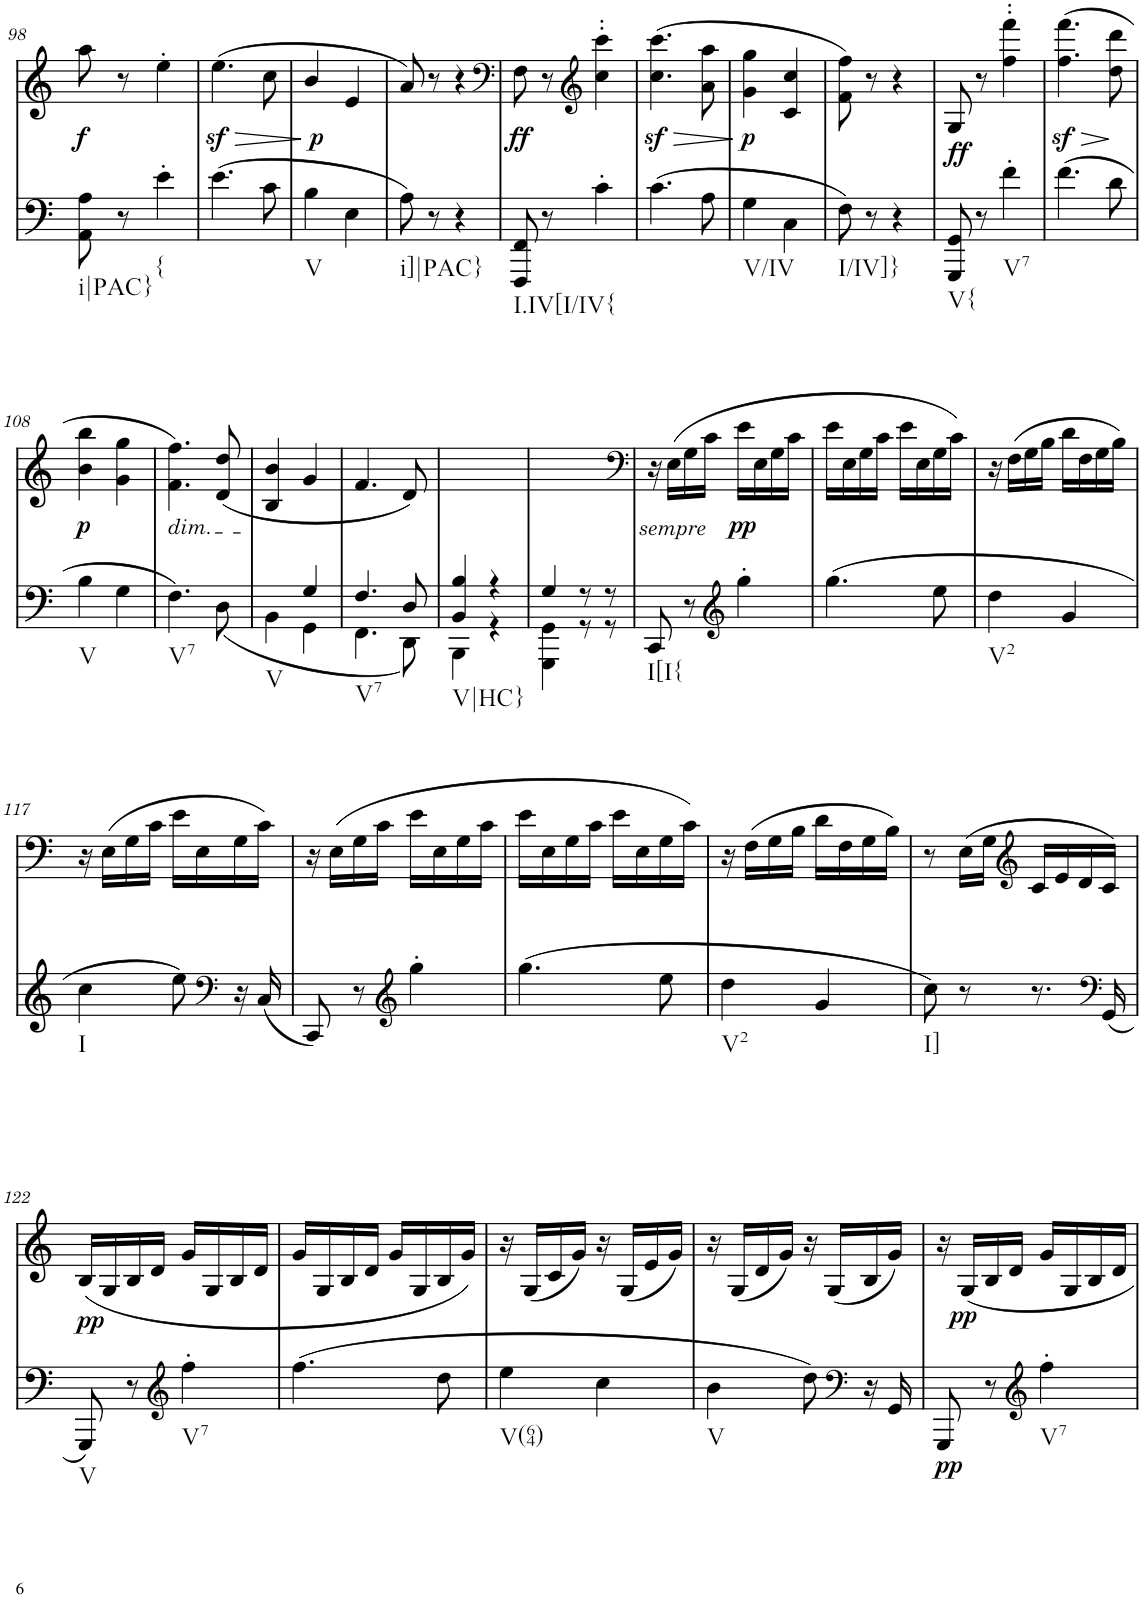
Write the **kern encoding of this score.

**kern	**dynam	**kern	**text	**dynam
*part2	*part2	*part1	*part1	*part1
*staff2	*staff2	*staff1	*staff1	*staff1
*I"piano	*	*I"piano	*	*
*I'Pno	*	*I'Pno	*	*
!!LO:PB:g=z
*clefF4	*	*clefG2	*	*
*k[]	*	*k[]	*	*
*M2/4	*	*M2/4	*	*
=98	=98	=98	=98	=98
!LO:TX:b:t=i|PAC}	!	!	!	!
!	!	!	!	!LO:DY:b
8AA\ 8A\	.	8aa\	.	f
8r	.	8r	.	.
!LO:TX:b:t={	!	!	!	!
4e'\	.	4ee'\	.	.
=99	=99	=99	=99	=99
!	!	!	!LO:LY:b	!LO:HP:b
(4.e\	.	(4.eez<\	>	>
8c\	.	8cc\	.	.
.	.	.	.	]
=100	=100	=100	=100	=100
!LO:TX:b:t=V	!	!	!	!
!	!	!	!	!LO:DY:b
4B\	.	4b/	.	p
4E\	.	4e/	.	.
=101	=101	=101	=101	=101
!LO:TX:b:t=i]|PAC}	!	!	!	!
8A\)	.	8a/)	.	.
8r	.	8r	.	.
4r	.	4r	.	.
=102	=102	=102	=102	=102
*	*	*clefF4	*	*
!LO:TX:b:t=I.IV[I/IV{	!	!	!	!
!	!	!	!LO:LY:b	!LO:DY:b
8FFF/ 8FF/	.	8F\	ff	ff
8r	.	8r	.	.
*	*	*clefG2	*	*
4c'\	.	4cc\' 4ccc\'	.	.
=103	=103	=103	=103	=103
!	!	!	!LO:LY:b	!LO:HP:b
(4.c\	.	(4.cc\z< 4.ccc\z<	>	>
8A\	.	8a\ 8aa\	.	.
.	.	.	.	]
=104	=104	=104	=104	=104
!LO:TX:b:t=V/IV	!	!	!	!
!	!	!	!LO:LY:b	!LO:DY:b
4G\	.	4g\ 4gg\	p	p
4C\	.	4c/ 4cc/	.	.
=105	=105	=105	=105	=105
!LO:TX:b:t=I/IV]}	!	!	!	!
8F\)	.	8f\ 8ff\)	.	.
8r	.	8r	.	.
4r	.	4r	.	.
=106	=106	=106	=106	=106
!LO:TX:b:t=V{	!	!	!	!
!	!LO:DY:a	!	!LO:LY:b	!
8GGG/ 8GG/	ff	8G/	ff	.
8r	.	8r	.	.
!LO:TX:b:t=V7	!	!	!	!
4f'\	.	4ff\' 4fff\'	.	.
=107	=107	=107	=107	=107
!	!	!	!LO:LY:b	!LO:HP:b
(4.f\	.	(4.ff\z< 4.fff\z<	>	>
8d\	.	8dd\ 8ddd\	.	.
.	.	.	.	]
!!LO:LB:g=z
=108	=108	=108	=108	=108
!LO:TX:b:t=V	!	!	!	!
!	!	!	!LO:LY:b	!LO:DY:b
4B\	.	4b\ 4bb\	p	p
4G\	.	4g\ 4gg\	.	.
=109	=109	=109	=109	=109
!	!	!LO:TX:b:i:t=dim.	!	!
!LO:TX:b:t=V7	!	!	!	!
4.F\)	.	4.f\ 4.ff\)	.	.
(<8D\	.	(8d/ 8dd/	.	.
=110	=110	=110	=110	=110
*^	*	*	*	*
!LO:TX:b:t=V	!	!	!	!	!
4BB\	4ryy	.	4B/ 4b/	.	.
4G/	4GG\	.	4g/	.	.
=111	=111	=111	=111	=111	=111
!LO:TX:b:t=V7	!	!	!	!	!
4.F/	4.FF\	.	4.f/	.	.
8D/	8DD\)	.	8d/)	.	.
=112	=112	=112	=112	=112	=112
!LO:TX:b:t=V|HC}	!	!	!	!	!
4BB/ 4B/	4BBB\	.	2ryy	.	.
4r	4r	.	.	.	.
=113	=113	=113	=113	=113	=113
4G/	4GGG\ 4GG\	.	2ryy	.	.
8r	8r	.	.	.	.
8r	8r	.	.	.	.
*v	*v	*	*	*	*
=114	=114	=114	=114	=114
*	*	*clefF4	*	*
*^	*	*	*	*
!LO:TX:b:t=I[I{	!	!	!	!	!
*v	*v	*	*	*	*
8CC/	.	16r	.	.
!	!	!	!LO:LY:b	!LO:DY:b
.	.	(16E\LL	pp	other-dynamics
8r	.	16G\	.	.
.	.	16c\JJ	.	.
*clefG2	*	*	*	*
!	!	!	!	!LO:DY:b
4gg'\	.	16e\LL	.	pp
.	.	16E\	.	.
.	.	16G\	.	.
.	.	16c\JJ	.	.
=115	=115	=115	=115	=115
(4.gg\	.	16e\LL	.	.
.	.	16E\	.	.
.	.	16G\	.	.
.	.	16c\JJ	.	.
.	.	16e\LL	.	.
.	.	16E\	.	.
8ee\	.	16G\	.	.
.	.	16c\JJ)	.	.
=116	=116	=116	=116	=116
!LO:TX:b:t=V2	!	!	!	!
4dd\	.	16r	.	.
.	.	(16F\LL	.	.
.	.	16G\	.	.
.	.	16B\JJ	.	.
4g/	.	16d\LL	.	.
.	.	16F\	.	.
.	.	16G\	.	.
.	.	16B\JJ)	.	.
!!LO:LB:g=z
=117	=117	=117	=117	=117
!LO:TX:b:t=I	!	!	!	!
4cc\	.	16r	.	.
.	.	(16E\LL	.	.
.	.	16G\	.	.
.	.	16c\JJ	.	.
8ee\)	.	16e\LL	.	.
.	.	16E\	.	.
*clefF4	*	*	*	*
16r	.	16G\	.	.
(16C/	.	16c\JJ)	.	.
=118	=118	=118	=118	=118
8CC/)	.	16r	.	.
.	.	(16E\LL	.	.
8r	.	16G\	.	.
.	.	16c\JJ	.	.
*clefG2	*	*	*	*
4gg'\	.	16e\LL	.	.
.	.	16E\	.	.
.	.	16G\	.	.
.	.	16c\JJ	.	.
=119	=119	=119	=119	=119
(4.gg\	.	16e\LL	.	.
.	.	16E\	.	.
.	.	16G\	.	.
.	.	16c\JJ	.	.
.	.	16e\LL	.	.
.	.	16E\	.	.
8ee\	.	16G\	.	.
.	.	16c\JJ)	.	.
=120	=120	=120	=120	=120
!LO:TX:b:t=V2	!	!	!	!
4dd\	.	16r	.	.
.	.	(16F\LL	.	.
.	.	16G\	.	.
.	.	16B\JJ	.	.
4g/	.	16d\LL	.	.
.	.	16F\	.	.
.	.	16G\	.	.
.	.	16B\JJ)	.	.
=121	=121	=121	=121	=121
!LO:TX:b:t=I]	!	!	!	!
8cc\)	.	8r	.	.
8r	.	(16E\LL	.	.
.	.	16G\JJ	.	.
*	*	*clefG2	*	*
8.r	.	16c/LL	.	.
.	.	16e/	.	.
.	.	16d/	.	.
*clefF4	*	*	*	*
!	!	!	!LO:LY:b	!
(16GG/	.	16c/JJ)	pp	.
!!LO:LB:g=z
=122	=122	=122	=122	=122
!LO:TX:b:t=V	!	!	!	!
!	!LO:DY:a	!	!	!
8GGG/)	pp	(16B/LL	.	.
.	.	16G/	.	.
8r	.	16B/	.	.
.	.	16d/JJ	.	.
*clefG2	*	*	*	*
!LO:TX:b:t=V7	!	!	!	!
4ff'\	.	16g/LL	.	.
.	.	16G/	.	.
.	.	16B/	.	.
.	.	16d/JJ	.	.
=123	=123	=123	=123	=123
(4.ff\	.	16g/LL	.	.
.	.	16G/	.	.
.	.	16B/	.	.
.	.	16d/JJ	.	.
.	.	16g/LL	.	.
.	.	16G/	.	.
8dd\	.	16B/	.	.
.	.	16g/JJ)	.	.
=124	=124	=124	=124	=124
!LO:TX:b:t=V(64)	!	!	!	!
4ee\	.	16r	.	.
.	.	(16G/LL	.	.
.	.	16c/	.	.
.	.	16g/JJ)	.	.
4cc\	.	16r	.	.
.	.	(16G/LL	.	.
.	.	16e/	.	.
.	.	16g/JJ)	.	.
=125	=125	=125	=125	=125
!LO:TX:b:t=V	!	!	!	!
4b\	.	16r	.	.
.	.	(16G/LL	.	.
.	.	16d/	.	.
.	.	16g/JJ)	.	.
8dd\)	.	16r	.	.
.	.	(16G/LL	.	.
*clefF4	*	*	*	*
16r	.	16B/	.	.
!	!	!	!LO:LY:b	!
16GG/	.	16g/JJ)	pp	.
=126	=126	=126	=126	=126
!	!LO:DY:b	!	!	!
8GGG/	pp	16r	.	.
!	!	!	!LO:LY:b	!
.	.	16G/LL	pp	.
!	!LO:DY:a	!	!	!
8r	pp	16B/	.	.
.	.	16d/JJ	.	.
*clefG2	*	*	*	*
!LO:TX:b:t=V7	!	!	!	!
4ff'\	.	16g/LL	.	.
.	.	16G/	.	.
.	.	16B/	.	.
.	.	16d/JJ	.	.
=	=	=	=	=
*-	*-	*-	*-	*-
